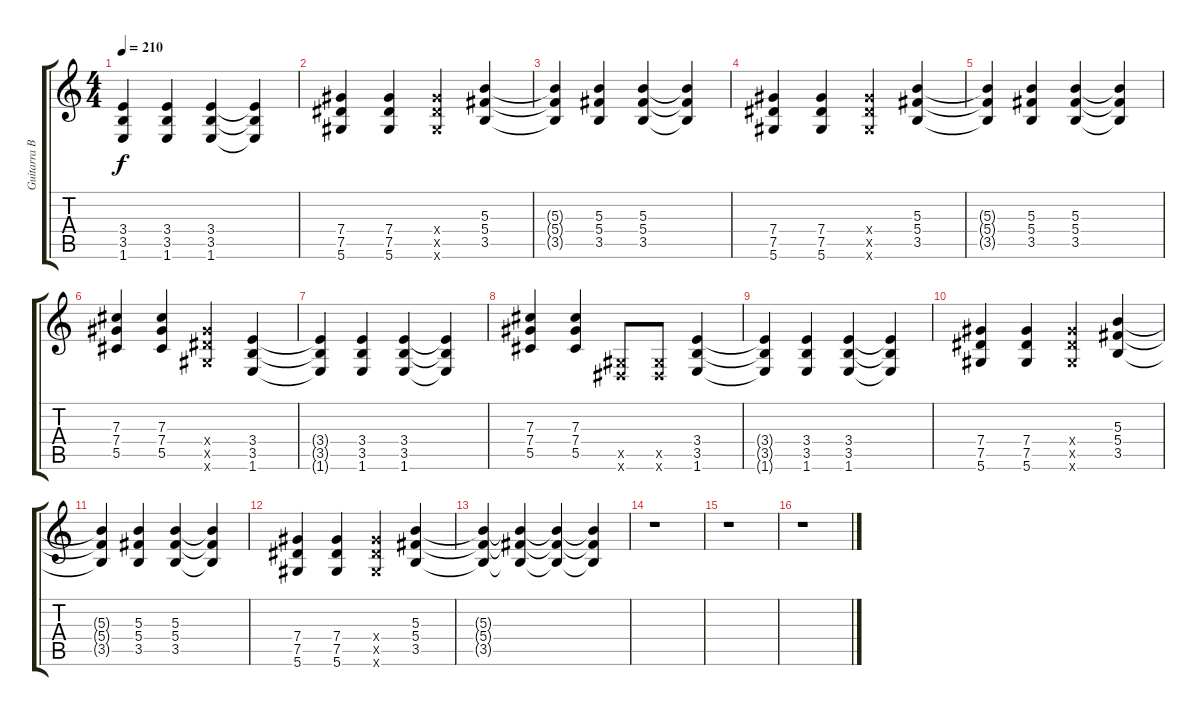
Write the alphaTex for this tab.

\track ("Guitarra Base - Chorão" "Guitarra B") {instrument overdrivenguitar}
\staff {score tabs}
\tuning (Eb4 Bb3 Gb3 Db3 Ab2 Eb2) {hide}
\ts (4 4)
\tempo 210
\clef g2
\ks c
(3.4{t} 3.5{t} 1.6{t}).4{dy f} (3.4 3.5 1.6).4 (3.4 3.5 1.6).4 (3.4{t} 3.5{t} 1.6{t}).4 |
(7.4 7.5 5.6).4{volume 10 instrument overdrivenguitar} (7.4 7.5 5.6).4 (7.4{x} 7.5{x} 5.6{x}).4 (5.3 5.4 3.5).4 |
(5.3{t} 5.4{t} 3.5{t}).4 (5.3 5.4 3.5).4 (5.3 5.4 3.5).4 (5.3{t} 5.4{t} 3.5{t}).4 |
(7.4 7.5 5.6).4{volume 10 instrument overdrivenguitar} (7.4 7.5 5.6).4 (7.4{x} 7.5{x} 5.6{x}).4 (5.3 5.4 3.5).4 |
(5.3{t} 5.4{t} 3.5{t}).4 (5.3 5.4 3.5).4 (5.3 5.4 3.5).4 (5.3{t} 5.4{t} 3.5{t}).4 |
(7.3 7.4 5.5).4{volume 10 instrument overdrivenguitar} (7.3 7.4 5.5).4 (7.4{x} 7.5{x} 5.6{x}).4 (3.4 3.5 1.6).4 |
(3.4{t} 3.5{t} 1.6{t}).4 (3.4 3.5 1.6).4 (3.4 3.5 1.6).4 (3.4{t} 3.5{t} 1.6{t}).4 |
(7.3 7.4 5.5).4 (7.3 7.4 5.5).4 (0.5{x} 0.6{x}).8 (0.5{x} 0.6{x}).8 (3.4 3.5 1.6).4 |
(3.4{t} 3.5{t} 1.6{t}).4 (3.4 3.5 1.6).4 (3.4 3.5 1.6).4 (3.4{t} 3.5{t} 1.6{t}).4 |
(7.4 7.5 5.6).4{volume 10 instrument overdrivenguitar} (7.4 7.5 5.6).4 (7.4{x} 7.5{x} 5.6{x}).4 (5.3 5.4 3.5).4 |
(5.3{t} 5.4{t} 3.5{t}).4 (5.3 5.4 3.5).4 (5.3 5.4 3.5).4 (5.3{t} 5.4{t} 3.5{t}).4 |
(7.4 7.5 5.6).4{volume 10 instrument overdrivenguitar} (7.4 7.5 5.6).4 (7.4{x} 7.5{x} 5.6{x}).4 (5.3 5.4 3.5).4 |
(5.3{t} 5.4{t} 3.5{t}).4 (5.3{t} 5.4{t} 3.5{t}).4 (5.3{t} 5.4{t} 3.5{t}).4 (5.3{t} 5.4{t} 3.5{t}).4 |
r.1 |
r.1 |
r.1
